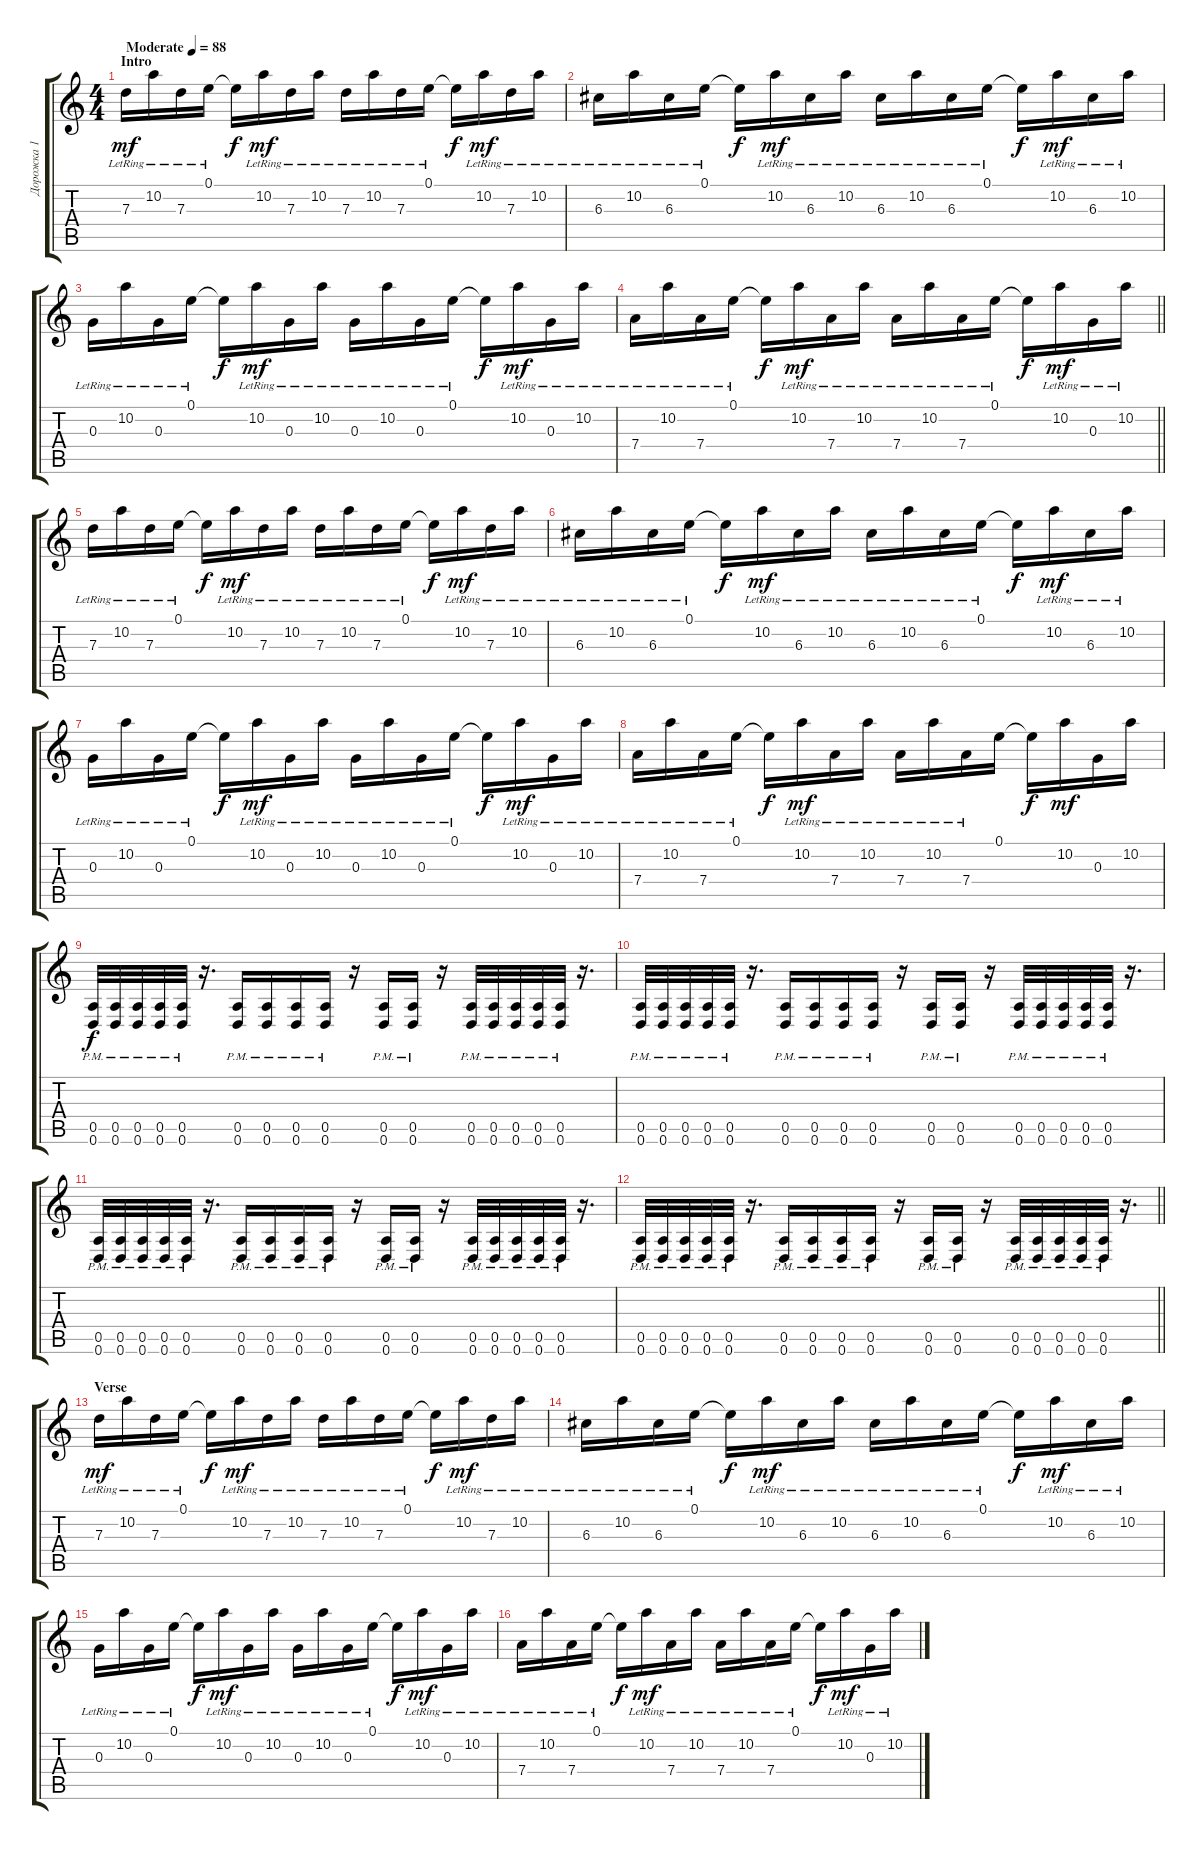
\track ("Дорожка 1" "Дорожка 1") {instrument distortionguitar}
\staff {score tabs}
\tuning (E4 B3 G3 D3 A2 D2) {hide}
\ts (4 4)
\section ("" "Intro")
\tempo (88 "Moderate")
\clef g2
\ks c
7.3{lr}.16{dy mf instrument electricguitarjazz} 10.2{lr}.16 7.3{lr}.16 0.1{lr}.16 0.1{t}.16{dy f} 10.2{lr}.16{dy mf} 7.3{lr}.16 10.2{lr}.16 7.3{lr}.16 10.2{lr}.16 7.3{lr}.16 0.1{lr}.16 0.1{t}.16{dy f} 10.2{lr}.16{dy mf} 7.3{lr}.16 10.2{lr}.16 |
6.3{lr}.16 10.2{lr}.16 6.3{lr}.16 0.1{lr}.16 0.1{t}.16{dy f} 10.2{lr}.16{dy mf} 6.3{lr}.16 10.2{lr}.16 6.3{lr}.16 10.2{lr}.16 6.3{lr}.16 0.1{lr}.16 0.1{t}.16{dy f} 10.2{lr}.16{dy mf} 6.3{lr}.16 10.2{lr}.16 |
0.3{lr}.16 10.2{lr}.16 0.3{lr}.16 0.1{lr}.16 0.1{t}.16{dy f} 10.2{lr}.16{dy mf} 0.3{lr}.16 10.2{lr}.16 0.3{lr}.16 10.2{lr}.16 0.3{lr}.16 0.1{lr}.16 0.1{t}.16{dy f} 10.2{lr}.16{dy mf} 0.3{lr}.16 10.2{lr}.16 |
\barLineRight lightlight
7.4{lr}.16 10.2{lr}.16 7.4{lr}.16 0.1{lr}.16 0.1{t}.16{dy f} 10.2{lr}.16{dy mf} 7.4{lr}.16 10.2{lr}.16 7.4{lr}.16 10.2{lr}.16 7.4{lr}.16 0.1{lr}.16 0.1{t}.16{dy f} 10.2{lr}.16{dy mf} 0.3{lr}.16 10.2{lr}.16 |
\section ("" "")
7.3{lr}.16{instrument electricguitarjazz} 10.2{lr}.16 7.3{lr}.16 0.1{lr}.16 0.1{t}.16{dy f} 10.2{lr}.16{dy mf} 7.3{lr}.16 10.2{lr}.16 7.3{lr}.16 10.2{lr}.16 7.3{lr}.16 0.1{lr}.16 0.1{t}.16{dy f} 10.2{lr}.16{dy mf} 7.3{lr}.16 10.2{lr}.16 |
6.3{lr}.16 10.2{lr}.16 6.3{lr}.16 0.1{lr}.16 0.1{t}.16{dy f} 10.2{lr}.16{dy mf} 6.3{lr}.16 10.2{lr}.16 6.3{lr}.16 10.2{lr}.16 6.3{lr}.16 0.1{lr}.16 0.1{t}.16{dy f} 10.2{lr}.16{dy mf} 6.3{lr}.16 10.2{lr}.16 |
0.3{lr}.16{volume 0} 10.2{lr}.16 0.3{lr}.16 0.1{lr}.16 0.1{t}.16{dy f} 10.2{lr}.16{dy mf} 0.3{lr}.16 10.2{lr}.16 0.3{lr}.16 10.2{lr}.16 0.3{lr}.16 0.1{lr}.16 0.1{t}.16{dy f} 10.2{lr}.16{dy mf} 0.3{lr}.16 10.2{lr}.16 |
7.4{lr}.16 10.2{lr}.16 7.4{lr}.16 0.1{lr}.16 0.1{t}.16{dy f} 10.2{lr}.16{dy mf} 7.4{lr}.16 10.2{lr}.16 7.4{lr}.16 10.2{lr}.16 7.4{lr}.16 0.1.16 0.1{t}.16{dy f} 10.2.16{dy mf} 0.3.16 10.2.16 |
(0.5{pm} 0.6{pm}).32{dy f volume 16 instrument distortionguitar} (0.5{pm} 0.6{pm}).32 (0.5{pm} 0.6{pm}).32 (0.5{pm} 0.6{pm}).32 (0.5{pm} 0.6{pm}).32 r.16{d} (0.5{pm} 0.6{pm}).16 (0.5{pm} 0.6{pm}).16 (0.5{pm} 0.6{pm}).16 (0.5{pm} 0.6{pm}).16 r.16 (0.5{pm} 0.6{pm}).16 (0.5{pm} 0.6{pm}).16 r.16 (0.5{pm} 0.6{pm}).32 (0.5{pm} 0.6{pm}).32 (0.5{pm} 0.6{pm}).32 (0.5{pm} 0.6{pm}).32 (0.5{pm} 0.6{pm}).32 r.16{d} |
(0.5{pm} 0.6{pm}).32 (0.5{pm} 0.6{pm}).32 (0.5{pm} 0.6{pm}).32 (0.5{pm} 0.6{pm}).32 (0.5{pm} 0.6{pm}).32 r.16{d} (0.5{pm} 0.6{pm}).16 (0.5{pm} 0.6{pm}).16 (0.5{pm} 0.6{pm}).16 (0.5{pm} 0.6{pm}).16 r.16 (0.5{pm} 0.6{pm}).16 (0.5{pm} 0.6{pm}).16 r.16 (0.5{pm} 0.6{pm}).32 (0.5{pm} 0.6{pm}).32 (0.5{pm} 0.6{pm}).32 (0.5{pm} 0.6{pm}).32 (0.5{pm} 0.6{pm}).32 r.16{d} |
(0.5{pm} 0.6{pm}).32 (0.5{pm} 0.6{pm}).32 (0.5{pm} 0.6{pm}).32 (0.5{pm} 0.6{pm}).32 (0.5{pm} 0.6{pm}).32 r.16{d} (0.5{pm} 0.6{pm}).16 (0.5{pm} 0.6{pm}).16 (0.5{pm} 0.6{pm}).16 (0.5{pm} 0.6{pm}).16 r.16 (0.5{pm} 0.6{pm}).16 (0.5{pm} 0.6{pm}).16 r.16 (0.5{pm} 0.6{pm}).32 (0.5{pm} 0.6{pm}).32 (0.5{pm} 0.6{pm}).32 (0.5{pm} 0.6{pm}).32 (0.5{pm} 0.6{pm}).32 r.16{d} |
\barLineRight lightlight
(0.5{pm} 0.6{pm}).32 (0.5{pm} 0.6{pm}).32 (0.5{pm} 0.6{pm}).32 (0.5{pm} 0.6{pm}).32 (0.5{pm} 0.6{pm}).32 r.16{d} (0.5{pm} 0.6{pm}).16 (0.5{pm} 0.6{pm}).16 (0.5{pm} 0.6{pm}).16 (0.5{pm} 0.6{pm}).16 r.16 (0.5{pm} 0.6{pm}).16 (0.5{pm} 0.6{pm}).16 r.16 (0.5{pm} 0.6{pm}).32 (0.5{pm} 0.6{pm}).32 (0.5{pm} 0.6{pm}).32 (0.5{pm} 0.6{pm}).32 (0.5{pm} 0.6{pm}).32 r.16{d} |
\section ("" "Verse")
7.3{lr}.16{dy mf volume 13 instrument electricguitarjazz} 10.2{lr}.16 7.3{lr}.16 0.1{lr}.16 0.1{t}.16{dy f} 10.2{lr}.16{dy mf} 7.3{lr}.16 10.2{lr}.16 7.3{lr}.16 10.2{lr}.16 7.3{lr}.16 0.1{lr}.16 0.1{t}.16{dy f} 10.2{lr}.16{dy mf} 7.3{lr}.16 10.2{lr}.16 |
6.3{lr}.16 10.2{lr}.16 6.3{lr}.16 0.1{lr}.16 0.1{t}.16{dy f} 10.2{lr}.16{dy mf} 6.3{lr}.16 10.2{lr}.16 6.3{lr}.16 10.2{lr}.16 6.3{lr}.16 0.1{lr}.16 0.1{t}.16{dy f} 10.2{lr}.16{dy mf} 6.3{lr}.16 10.2{lr}.16 |
0.3{lr}.16 10.2{lr}.16 0.3{lr}.16 0.1{lr}.16 0.1{t}.16{dy f} 10.2{lr}.16{dy mf} 0.3{lr}.16 10.2{lr}.16 0.3{lr}.16 10.2{lr}.16 0.3{lr}.16 0.1{lr}.16 0.1{t}.16{dy f} 10.2{lr}.16{dy mf} 0.3{lr}.16 10.2{lr}.16 |
7.4{lr}.16 10.2{lr}.16 7.4{lr}.16 0.1{lr}.16 0.1{t}.16{dy f} 10.2{lr}.16{dy mf} 7.4{lr}.16 10.2{lr}.16 7.4{lr}.16 10.2{lr}.16 7.4{lr}.16 0.1{lr}.16 0.1{t}.16{dy f} 10.2{lr}.16{dy mf} 0.3{lr}.16 10.2{lr}.16
